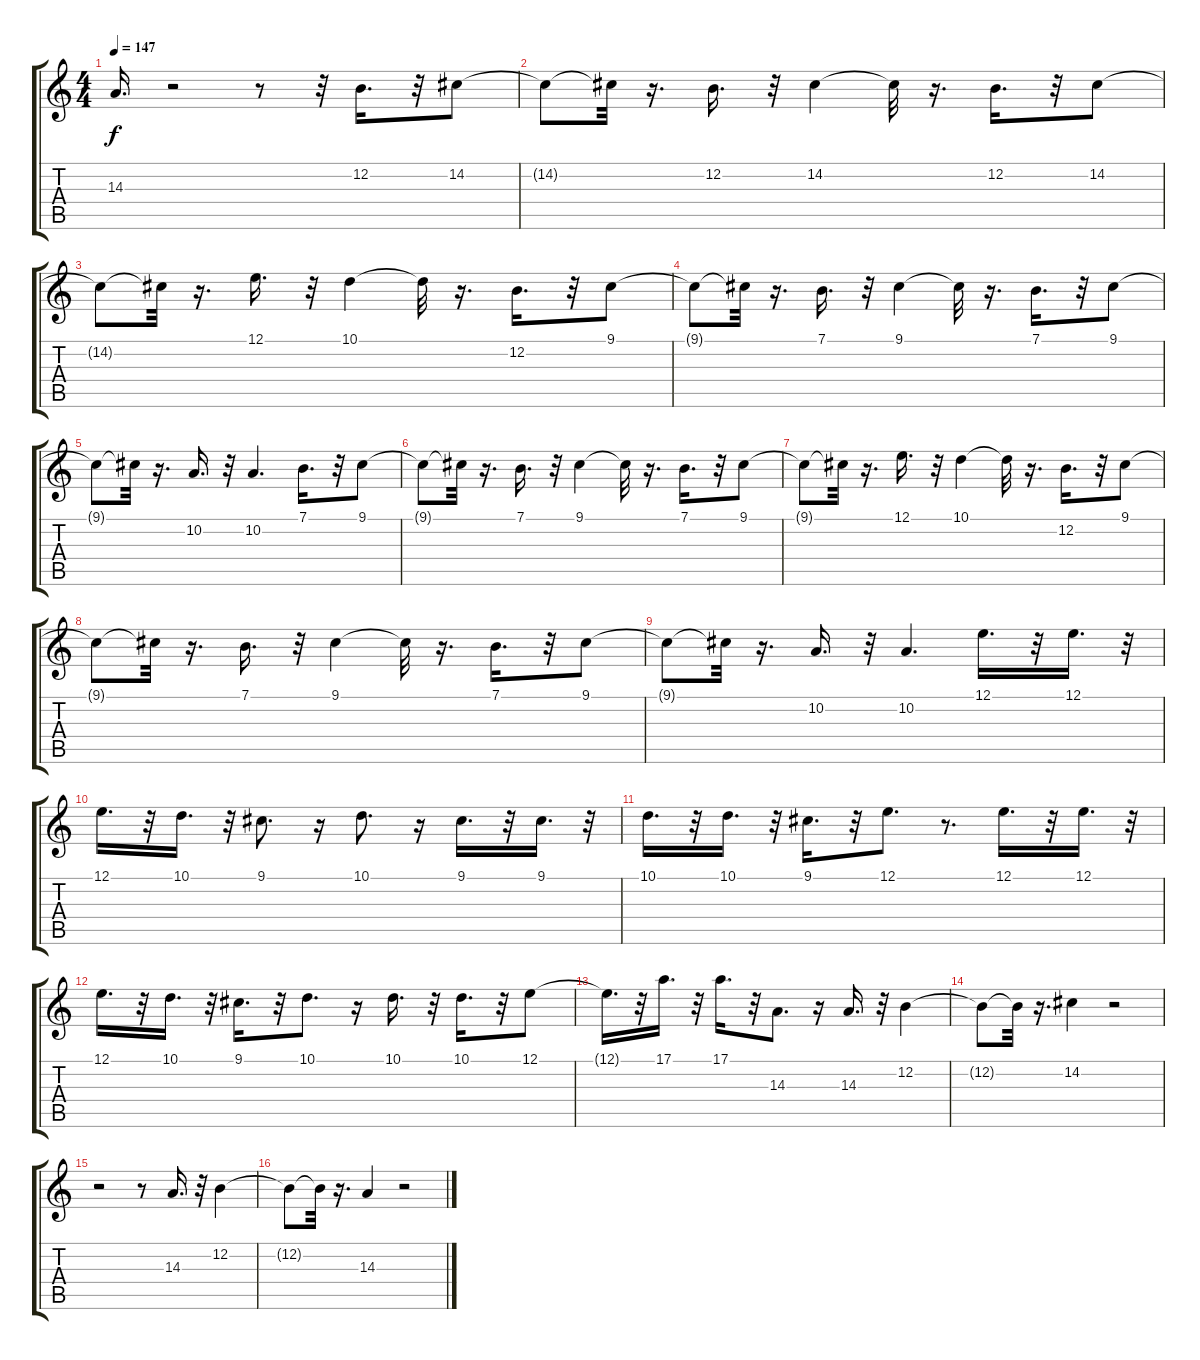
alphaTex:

\track "" {instrument lead6voice}
\staff {score tabs}
\tuning (E4 B3 G3 D3 A2 E2) {hide}
\ts (4 4)
\tempo 147
\clef g2
\ks c
14.3{t}.16{d dy f} r.2 r.8 r.32 12.2.16{d} r.32 14.2.8 |
14.2{t}.8 14.2{t}.32 r.16{d} 12.2.16{d} r.32 14.2.4 14.2{t}.32 r.16{d} 12.2.16{d} r.32 14.2.8 |
14.2{t}.8 14.2{t}.32 r.16{d} 12.1.16{d} r.32 10.1.4 10.1{t}.32 r.16{d} 12.2.16{d} r.32 9.1.8 |
9.1{t}.8 9.1{t}.32 r.16{d} 7.1.16{d} r.32 9.1.4 9.1{t}.32 r.16{d} 7.1.16{d} r.32 9.1.8 |
9.1{t}.8 9.1{t}.32 r.16{d} 10.2.16{d} r.32 10.2.4{d} 7.1.16{d} r.32 9.1.8 |
9.1{t}.8 9.1{t}.32 r.16{d} 7.1.16{d} r.32 9.1.4 9.1{t}.32 r.16{d} 7.1.16{d} r.32 9.1.8 |
9.1{t}.8 9.1{t}.32 r.16{d} 12.1.16{d} r.32 10.1.4 10.1{t}.32 r.16{d} 12.2.16{d} r.32 9.1.8 |
9.1{t}.8 9.1{t}.32 r.16{d} 7.1.16{d} r.32 9.1.4 9.1{t}.32 r.16{d} 7.1.16{d} r.32 9.1.8 |
9.1{t}.8 9.1{t}.32 r.16{d} 10.2.16{d} r.32 10.2.4{d} 12.1.16{d} r.32 12.1.16{d} r.32 |
12.1.16{d} r.32 10.1.16{d} r.32 9.1.8{d} r.16 10.1.8{d} r.16 9.1.16{d} r.32 9.1.16{d} r.32 |
10.1.16{d} r.32 10.1.16{d} r.32 9.1.16{d} r.32 12.1.8{d} r.8{d} 12.1.16{d} r.32 12.1.16{d} r.32 |
12.1.16{d} r.32 10.1.16{d} r.32 9.1.16{d} r.32 10.1.8{d} r.16 10.1.16{d} r.32 10.1.16{d} r.32 12.1.8 |
12.1{t}.16{d} r.32 17.1.16{d} r.32 17.1.16{d} r.32 14.3.8{d} r.16 14.3.16{d} r.32 12.2.4 |
12.2{t}.8 12.2{t}.32 r.16{d} 14.2.4 r.2 |
r.2 r.8 14.3.16{d} r.32 12.2.4 |
12.2{t}.8 12.2{t}.32 r.16{d} 14.3.4 r.2
